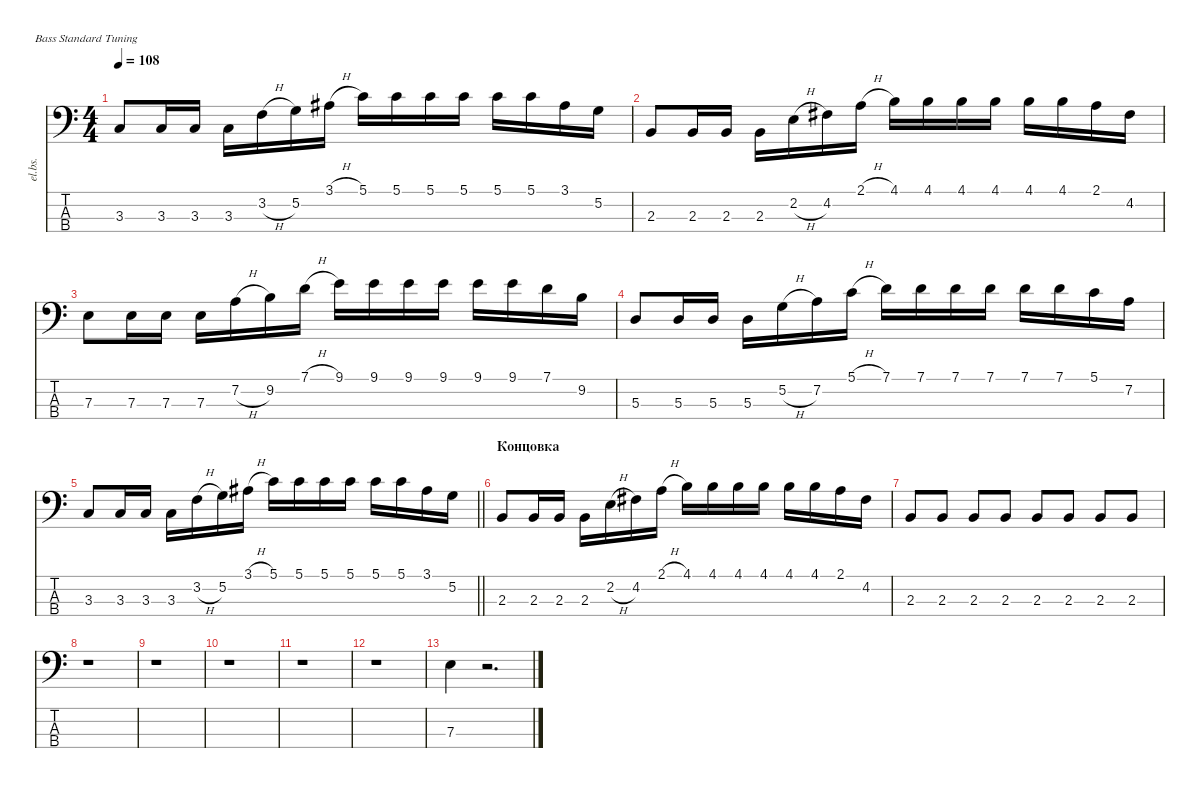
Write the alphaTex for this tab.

\defaultSystemsLayout 4
\hideDynamics
\bracketExtendMode nobrackets
\track ("Бас" "el.bs.") {instrument electricbassfinger}
\staff {score tabs}
\tuning (G2 D2 A1 E1)
\ts (4 4)
\tempo 108
\clef f4
\ks c
3.3.8{dy f beam Up} 3.3.16{beam Up} 3.3.16{beam Up} 3.3.16{beam Down} 3.2{h}.16{beam Down} 5.2.16{beam Down} 3.1{h acc #}.16{beam Down} 5.1.16{beam Down} 5.1.16{beam Down} 5.1.16{beam Down} 5.1.16{beam Down} 5.1.16{beam Down} 5.1.16{beam Down} 3.1{acc #}.16{beam Down} 5.2.16{beam Down} |
2.3.8{beam Up} 2.3.16{beam Up} 2.3.16{beam Up} 2.3.16{beam Down} 2.2{h}.16{beam Down} 4.2{acc #}.16{beam Down} 2.1{h}.16{beam Down} 4.1.16{beam Down} 4.1.16{beam Down} 4.1.16{beam Down} 4.1.16{beam Down} 4.1.16{beam Down} 4.1.16{beam Down} 2.1.16{beam Down} 4.2{acc #}.16{beam Down} |
7.3.8{beam Down} 7.3.16{beam Down} 7.3.16{beam Down} 7.3.16{beam Down} 7.2{h}.16{beam Down} 9.2.16{beam Down} 7.1{h}.16{beam Down} 9.1.16{beam Down} 9.1.16{beam Down} 9.1.16{beam Down} 9.1.16{beam Down} 9.1.16{beam Down} 9.1.16{beam Down} 7.1.16{beam Down} 9.2.16{beam Down} |
5.3.8{beam Up} 5.3.16{beam Up} 5.3.16{beam Up} 5.3.16{beam Down} 5.2{h}.16{beam Down} 7.2.16{beam Down} 5.1{h}.16{beam Down} 7.1.16{beam Down} 7.1.16{beam Down} 7.1.16{beam Down} 7.1.16{beam Down} 7.1.16{beam Down} 7.1.16{beam Down} 5.1.16{beam Down} 7.2.16{beam Down} |
\barLineRight lightlight
3.3.8{beam Up} 3.3.16{beam Up} 3.3.16{beam Up} 3.3.16{beam Down} 3.2{h}.16{beam Down} 5.2.16{beam Down} 3.1{h acc #}.16{beam Down} 5.1.16{beam Down} 5.1.16{beam Down} 5.1.16{beam Down} 5.1.16{beam Down} 5.1.16{beam Down} 5.1.16{beam Down} 3.1{acc #}.16{beam Down} 5.2.16{beam Down} |
\section ("" "Концовка")
2.3.8{beam Up} 2.3.16{beam Up} 2.3.16{beam Up} 2.3.16{beam Down} 2.2{h}.16{beam Down} 4.2{acc #}.16{beam Down} 2.1{h}.16{beam Down} 4.1.16{beam Down} 4.1.16{beam Down} 4.1.16{beam Down} 4.1.16{beam Down} 4.1.16{beam Down} 4.1.16{beam Down} 2.1.16{beam Down} 4.2{acc #}.16{beam Down} |
2.3.8{beam Up} 2.3.8{beam Up} 2.3.8{beam Up} 2.3.8{beam Up} 2.3.8{beam Up} 2.3.8{beam Up} 2.3.8{beam Up} 2.3.8{beam Up} |
r.1{beam Down} |
r.1{beam Down} |
r.1{beam Down} |
r.1{beam Down} |
r.1{beam Down} |
7.3.4{beam Down} r.2{d beam Down}
